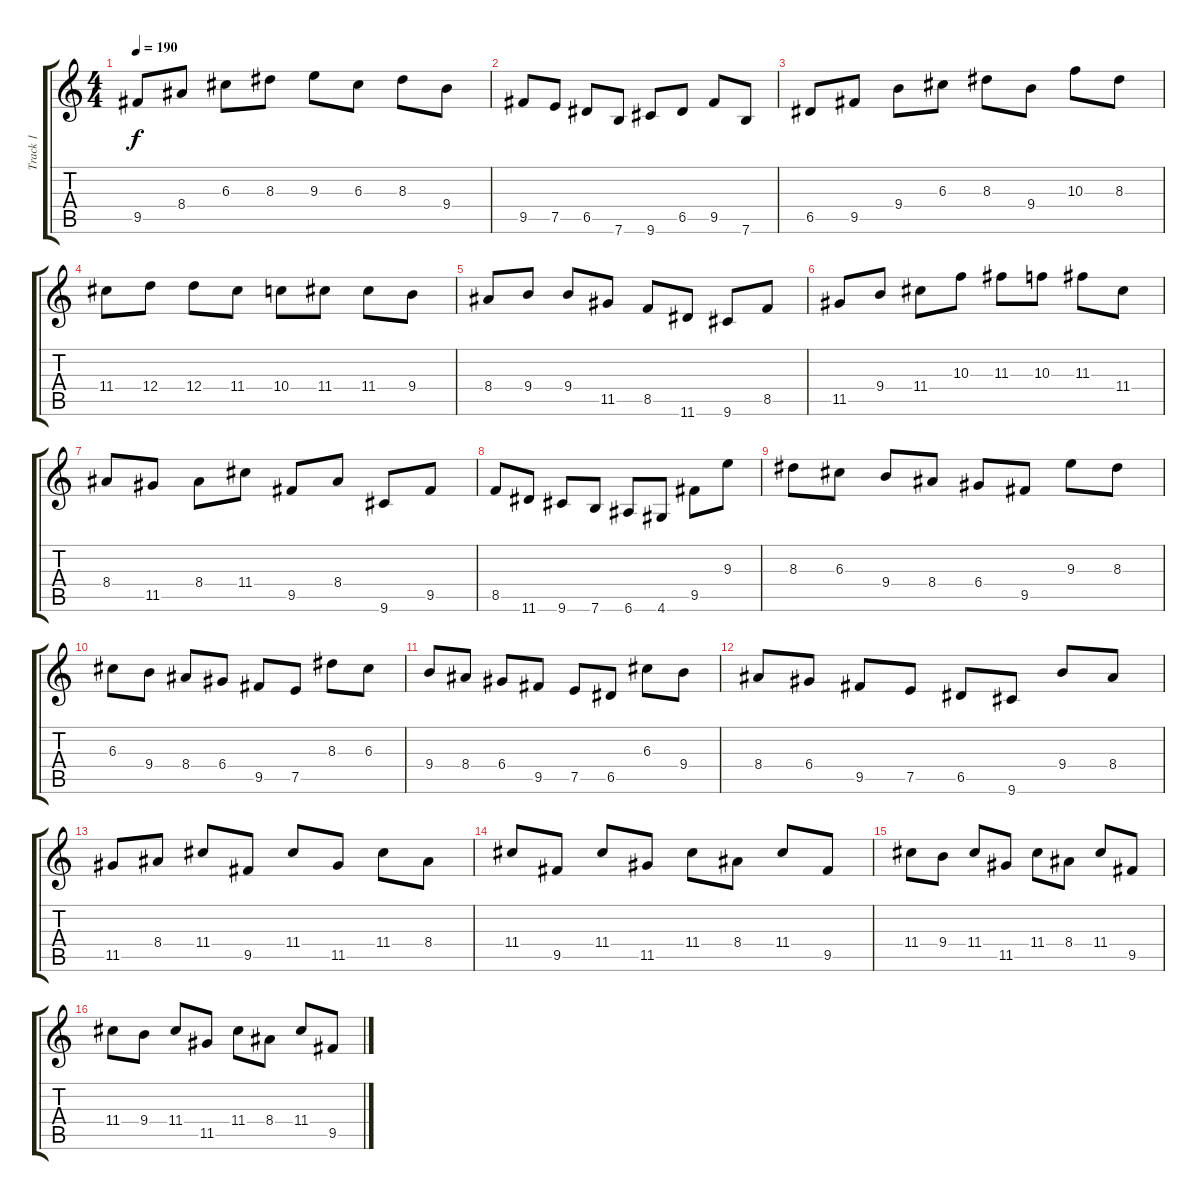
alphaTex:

\track ("Track 1" "Track 1") {instrument electricguitarjazz}
\staff {score tabs}
\tuning (E4 B3 G3 D3 A2 E2) {hide}
\ts (4 4)
\tempo 190
\clef g2
\ks c
9.5.8{dy f} 8.4.8 6.3.8 8.3.8 9.3.8 6.3.8 8.3.8 9.4.8 |
9.5.8 7.5.8 6.5.8 7.6.8 9.6.8 6.5.8 9.5.8 7.6.8 |
6.5.8 9.5.8 9.4.8 6.3.8 8.3.8 9.4.8 10.3.8 8.3.8 |
11.4.8 12.4.8 12.4.8 11.4.8 10.4.8 11.4.8 11.4.8 9.4.8 |
8.4.8 9.4.8 9.4.8 11.5.8 8.5.8 11.6.8 9.6.8 8.5.8 |
11.5.8 9.4.8 11.4.8 10.3.8 11.3.8 10.3.8 11.3.8 11.4.8 |
8.4.8 11.5.8 8.4.8 11.4.8 9.5.8 8.4.8 9.6.8 9.5.8 |
8.5.8 11.6.8 9.6.8 7.6.8 6.6.8 4.6.8 9.5.8 9.3.8 |
8.3.8 6.3.8 9.4.8 8.4.8 6.4.8 9.5.8 9.3.8 8.3.8 |
6.3.8 9.4.8 8.4.8 6.4.8 9.5.8 7.5.8 8.3.8 6.3.8 |
9.4.8 8.4.8 6.4.8 9.5.8 7.5.8 6.5.8 6.3.8 9.4.8 |
8.4.8 6.4.8 9.5.8 7.5.8 6.5.8 9.6.8 9.4.8 8.4.8 |
11.5.8 8.4.8 11.4.8 9.5.8 11.4.8 11.5.8 11.4.8 8.4.8 |
11.4.8 9.5.8 11.4.8 11.5.8 11.4.8 8.4.8 11.4.8 9.5.8 |
11.4.8 9.4.8 11.4.8 11.5.8 11.4.8 8.4.8 11.4.8 9.5.8 |
11.4.8 9.4.8 11.4.8 11.5.8 11.4.8 8.4.8 11.4.8 9.5.8
